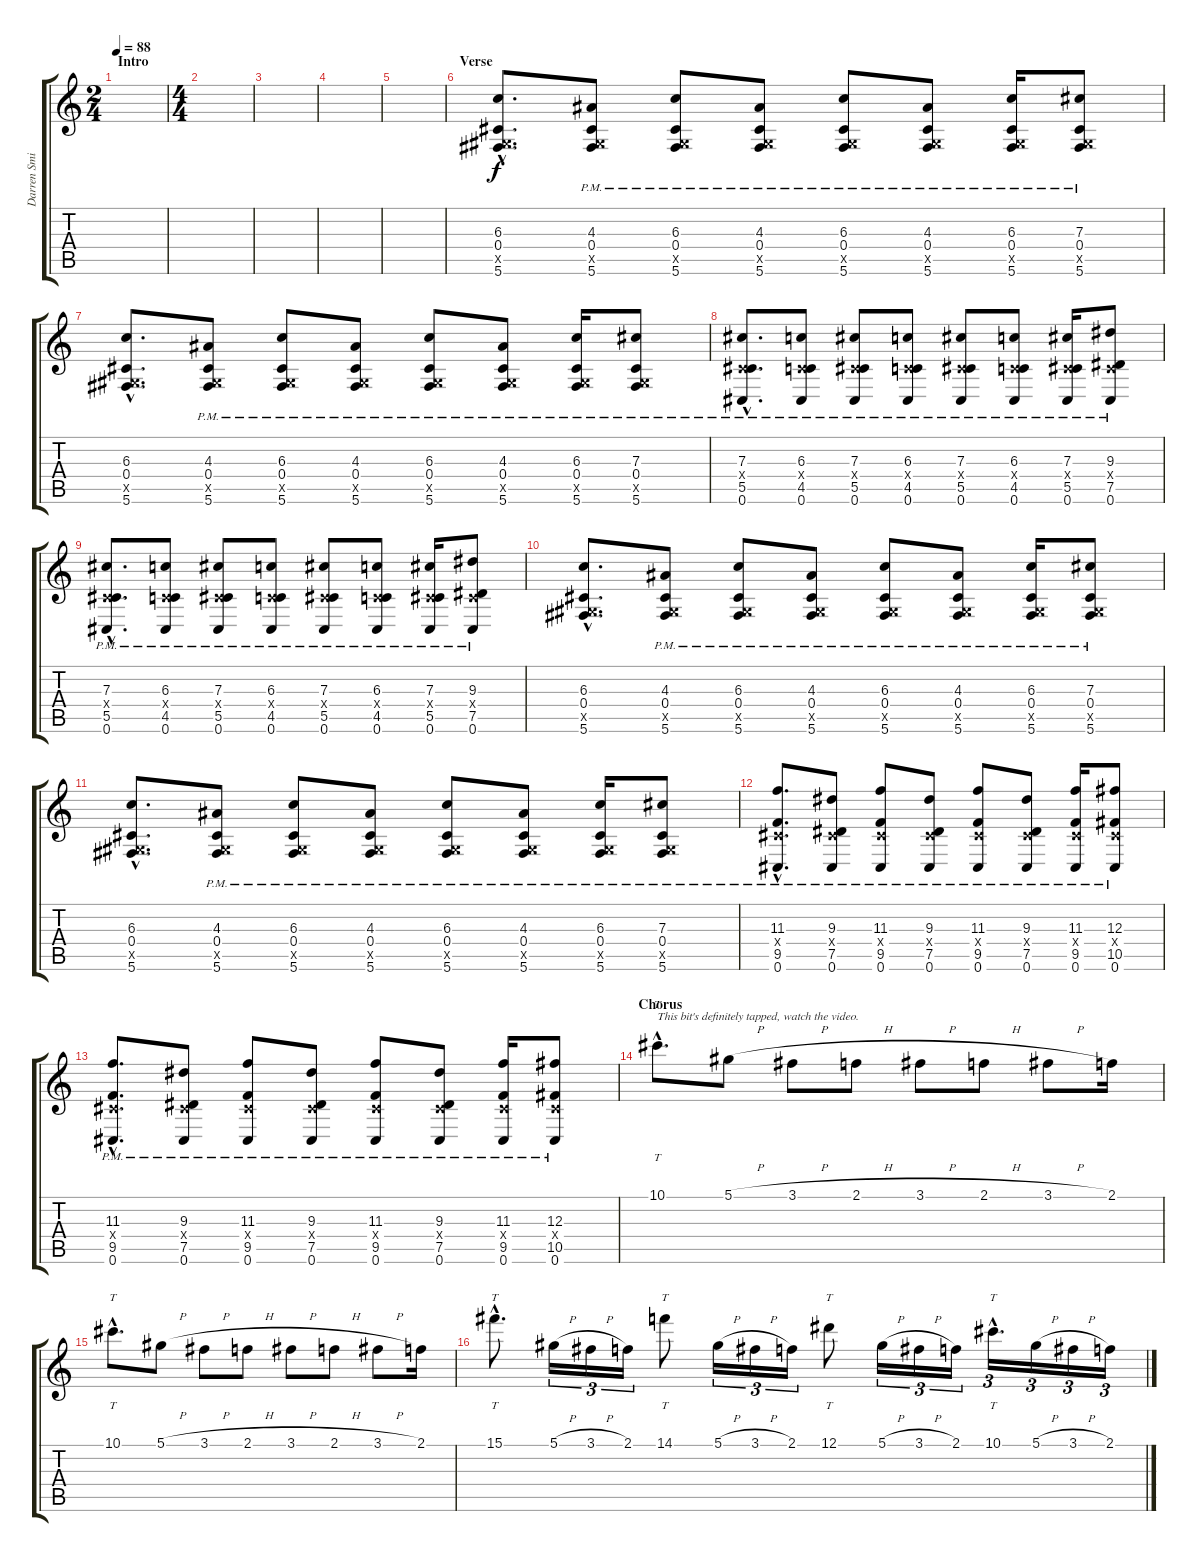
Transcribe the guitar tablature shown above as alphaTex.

\track ("Darren Smith" "Darren Smi") {instrument distortionguitar}
\staff {score tabs}
\tuning (Eb4 Bb3 Gb3 Db3 Ab2 Db2) {hide}
\ts (2 4)
\section ("" "Intro")
\tempo 88
\clef g2
\ks c
|
\ts (4 4)
|
|
|
|
\section ("" "Verse")
(6.3{hac} 0.4{hac} 0.5{hac x} 5.6{hac}).8{d} (4.3{pm} 0.4{pm} 0.5{x} 5.6{pm}).8 (6.3{pm} 0.4{pm} 0.5{x} 5.6{pm}).8 (4.3{pm} 0.4{pm} 0.5{x} 5.6{pm}).8 (6.3{pm} 0.4{pm} 0.5{x} 5.6{pm}).8 (4.3{pm} 0.4{pm} 0.5{x} 5.6{pm}).8 (6.3{pm} 0.4{pm} 0.5{x} 5.6{pm}).16 (7.3{pm} 0.4{pm} 0.5{x} 5.6{pm}).8 |
(6.3{hac} 0.4{hac} 0.5{hac x} 5.6{hac}).8{d} (4.3{pm} 0.4{pm} 0.5{x} 5.6{pm}).8 (6.3{pm} 0.4{pm} 0.5{x} 5.6{pm}).8 (4.3{pm} 0.4{pm} 0.5{x} 5.6{pm}).8 (6.3{pm} 0.4{pm} 0.5{x} 5.6{pm}).8 (4.3{pm} 0.4{pm} 0.5{x} 5.6{pm}).8 (6.3{pm} 0.4{pm} 0.5{x} 5.6{pm}).16 (7.3{pm} 0.4{pm} 0.5{x} 5.6{pm}).8 |
(7.3{hac pm} 0.4{hac x} 5.5{hac pm} 0.6{hac pm}).8{d} (6.3{pm} 0.4{x} 4.5{pm} 0.6{pm}).8 (7.3{pm} 0.4{x} 5.5{pm} 0.6{pm}).8 (6.3{pm} 0.4{x} 4.5{pm} 0.6{pm}).8 (7.3{pm} 0.4{x} 5.5{pm} 0.6{pm}).8 (6.3{pm} 0.4{x} 4.5{pm} 0.6{pm}).8 (7.3{pm} 0.4{x} 5.5{pm} 0.6{pm}).16 (9.3{pm} 0.4{x} 7.5{pm} 0.6{pm}).8 |
(7.3{hac pm} 0.4{hac x} 5.5{hac pm} 0.6{hac pm}).8{d} (6.3{pm} 0.4{x} 4.5{pm} 0.6{pm}).8 (7.3{pm} 0.4{x} 5.5{pm} 0.6{pm}).8 (6.3{pm} 0.4{x} 4.5{pm} 0.6{pm}).8 (7.3{pm} 0.4{x} 5.5{pm} 0.6{pm}).8 (6.3{pm} 0.4{x} 4.5{pm} 0.6{pm}).8 (7.3{pm} 0.4{x} 5.5{pm} 0.6{pm}).16 (9.3{pm} 0.4{x} 7.5{pm} 0.6{pm}).8 |
(6.3{hac} 0.4{hac} 0.5{hac x} 5.6{hac}).8{d} (4.3{pm} 0.4{pm} 0.5{x} 5.6{pm}).8 (6.3{pm} 0.4{pm} 0.5{x} 5.6{pm}).8 (4.3{pm} 0.4{pm} 0.5{x} 5.6{pm}).8 (6.3{pm} 0.4{pm} 0.5{x} 5.6{pm}).8 (4.3{pm} 0.4{pm} 0.5{x} 5.6{pm}).8 (6.3{pm} 0.4{pm} 0.5{x} 5.6{pm}).16 (7.3{pm} 0.4{pm} 0.5{x} 5.6{pm}).8 |
(6.3{hac} 0.4{hac} 0.5{hac x} 5.6{hac}).8{d} (4.3{pm} 0.4{pm} 0.5{x} 5.6{pm}).8 (6.3{pm} 0.4{pm} 0.5{x} 5.6{pm}).8 (4.3{pm} 0.4{pm} 0.5{x} 5.6{pm}).8 (6.3{pm} 0.4{pm} 0.5{x} 5.6{pm}).8 (4.3{pm} 0.4{pm} 0.5{x} 5.6{pm}).8 (6.3{pm} 0.4{pm} 0.5{x} 5.6{pm}).16 (7.3{pm} 0.4{pm} 0.5{x} 5.6{pm}).8 |
(11.3{hac pm} 0.4{hac x} 9.5{hac pm} 0.6{hac pm}).8{d} (9.3{pm} 0.4{x} 7.5{pm} 0.6{pm}).8 (11.3{pm} 0.4{x} 9.5{pm} 0.6{pm}).8 (9.3{pm} 0.4{x} 7.5{pm} 0.6{pm}).8 (11.3{pm} 0.4{x} 9.5{pm} 0.6{pm}).8 (9.3{pm} 0.4{x} 7.5{pm} 0.6{pm}).8 (11.3{pm} 0.4{x} 9.5{pm} 0.6{pm}).16 (12.3{pm} 0.4{x} 10.5{pm} 0.6{pm}).8 |
(11.3{hac pm} 0.4{hac x} 9.5{hac pm} 0.6{hac pm}).8{d} (9.3{pm} 0.4{x} 7.5{pm} 0.6{pm}).8 (11.3{pm} 0.4{x} 9.5{pm} 0.6{pm}).8 (9.3{pm} 0.4{x} 7.5{pm} 0.6{pm}).8 (11.3{pm} 0.4{x} 9.5{pm} 0.6{pm}).8 (9.3{pm} 0.4{x} 7.5{pm} 0.6{pm}).8 (11.3{pm} 0.4{x} 9.5{pm} 0.6{pm}).16 (12.3{pm} 0.4{x} 10.5{pm} 0.6{pm}).8 |
\section ("" "Chorus")
10.1{hac}.8{tt d txt "This bit's definitely tapped, watch the video." volume 14} 5.1{h}.8 3.1{h}.8 2.1{h}.8 3.1{h}.8 2.1{h}.8 3.1{h}.8 2.1.16 |
10.1{hac}.8{tt d} 5.1{h}.8 3.1{h}.8 2.1{h}.8 3.1{h}.8 2.1{h}.8 3.1{h}.8 2.1.16 |
15.1{hac}.8{tt d} 5.1{h}.16{tu (3 2)} 3.1{h}.16{tu (3 2)} 2.1.16{tu (3 2)} 14.1.8{tt} 5.1{h}.16{tu (3 2)} 3.1{h}.16{tu (3 2)} 2.1.16{tu (3 2)} 12.1.8{tt} 5.1{h}.16{tu (3 2)} 3.1{h}.16{tu (3 2)} 2.1.16{tu (3 2)} 10.1{hac}.16{tt d tu (3 2)} 5.1{h}.16{tu (3 2)} 3.1{h}.16{tu (3 2)} 2.1.16{tu (3 2)}
